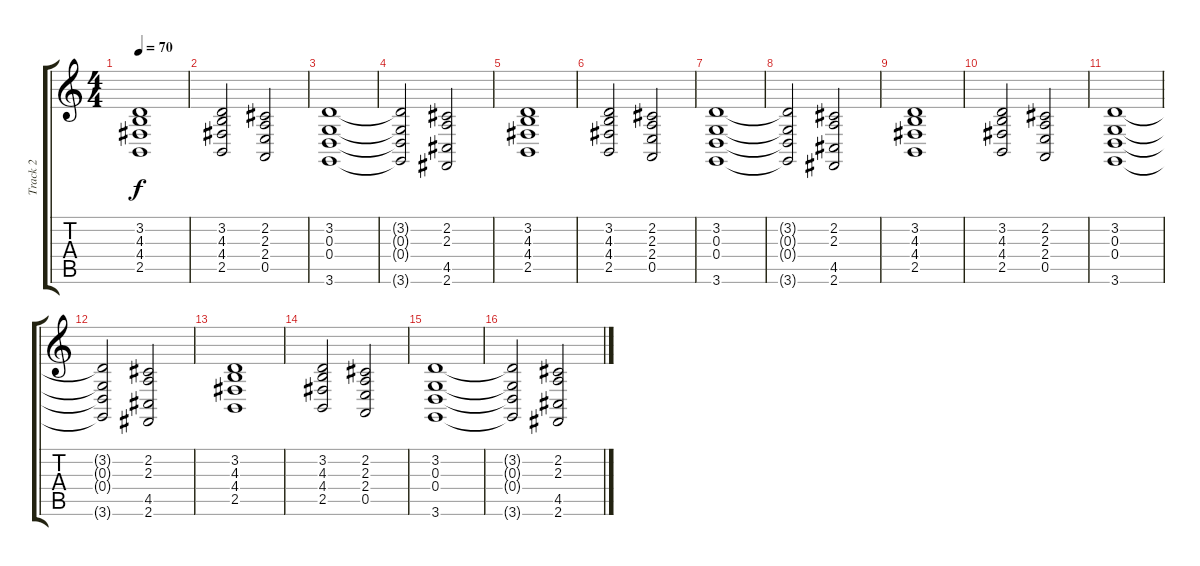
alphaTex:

\track ("Track 2" "Track 2") {instrument stringensemble1}
\staff {score tabs}
\tuning (E4 B3 G3 D3 A2 E2) {hide}
\ts (4 4)
\tempo 70
\clef g2
\ks c
(3.2 4.3 4.4 2.5).1{dy f} |
(3.2 4.3 4.4 2.5).2 (2.2 2.3 2.4 0.5).2 |
(3.2 0.3 0.4 3.6).1 |
(3.2{t} 0.3{t} 0.4{t} 3.6{t}).2 (2.2 2.3 4.5 2.6).2 |
(3.2 4.3 4.4 2.5).1 |
(3.2 4.3 4.4 2.5).2 (2.2 2.3 2.4 0.5).2 |
(3.2 0.3 0.4 3.6).1 |
(3.2{t} 0.3{t} 0.4{t} 3.6{t}).2 (2.2 2.3 4.5 2.6).2 |
(3.2 4.3 4.4 2.5).1 |
(3.2 4.3 4.4 2.5).2 (2.2 2.3 2.4 0.5).2 |
(3.2 0.3 0.4 3.6).1 |
(3.2{t} 0.3{t} 0.4{t} 3.6{t}).2 (2.2 2.3 4.5 2.6).2 |
(3.2 4.3 4.4 2.5).1 |
(3.2 4.3 4.4 2.5).2 (2.2 2.3 2.4 0.5).2 |
(3.2 0.3 0.4 3.6).1 |
(3.2{t} 0.3{t} 0.4{t} 3.6{t}).2 (2.2 2.3 4.5 2.6).2
